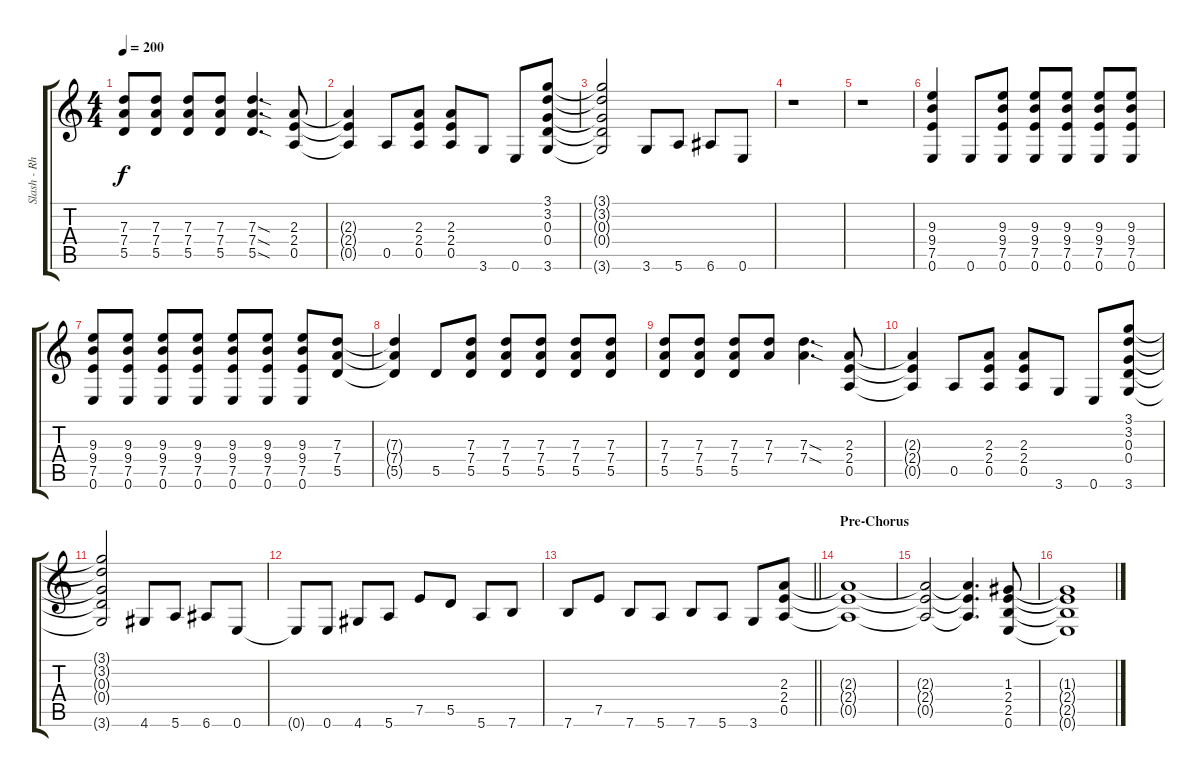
\track ("Slash - Rhytm" "Slash - Rh") {instrument overdrivenguitar}
\staff {score tabs}
\tuning (E4 B3 G3 D3 A2 E2) {hide}
\ts (4 4)
\tempo 200
\clef g2
\ks c
(7.3 7.4 5.5).8{dy f} (7.3 7.4 5.5).8 (7.3 7.4 5.5).8 (7.3 7.4 5.5).8 (7.3{sod} 7.4{sod} 5.5{sod}).4{d} (2.3 2.4 0.5).8 |
(2.3{t} 2.4{t} 0.5{t}).4 0.5.8 (2.3 2.4 0.5).8 (2.3 2.4 0.5).8 3.6.8 0.6.8 (3.1 3.2 0.3 0.4 3.6).8 |
(3.1{t} 3.2{t} 0.3{t} 0.4{t} 3.6{t}).2 3.6.8 5.6.8 6.6.8 0.6.8 |
r.1 |
r.1 |
(9.3 9.4 7.5 0.6).4 0.6.8 (9.3 9.4 7.5 0.6).8 (9.3 9.4 7.5 0.6).8 (9.3 9.4 7.5 0.6).8 (9.3 9.4 7.5 0.6).8 (9.3 9.4 7.5 0.6).8 |
(9.3 9.4 7.5 0.6).8 (9.3 9.4 7.5 0.6).8 (9.3 9.4 7.5 0.6).8 (9.3 9.4 7.5 0.6).8 (9.3 9.4 7.5 0.6).8 (9.3 9.4 7.5 0.6).8 (9.3 9.4 7.5 0.6).8 (7.3 7.4 5.5).8 |
(7.3{t} 7.4{t} 5.5{t}).4 5.5.8 (7.3 7.4 5.5).8 (7.3 7.4 5.5).8 (7.3 7.4 5.5).8 (7.3 7.4 5.5).8 (7.3 7.4 5.5).8 |
(7.3 7.4 5.5).8 (7.3 7.4 5.5).8 (7.3 7.4 5.5).8 (7.3 7.4).8 (7.3{sod} 7.4{sod}).4{d} (2.3 2.4 0.5).8 |
(2.3{t} 2.4{t} 0.5{t}).4 0.5.8 (2.3 2.4 0.5).8 (2.3 2.4 0.5).8 3.6.8 0.6.8 (3.1 3.2 0.3 0.4 3.6).8 |
(3.1{t} 3.2{t} 0.3{t} 0.4{t} 3.6{t}).2 4.6.8 5.6.8 6.6.8 0.6.8 |
0.6{t}.8 0.6.8 4.6.8 5.6.8 7.5.8 5.5.8 5.6.8 7.6.8 |
\barLineRight lightlight
7.6.8 7.5.8 7.6.8 5.6.8 7.6.8 5.6.8 3.6.8 (2.3 2.4 0.5).8 |
\section ("" "Pre-Chorus")
(2.3{t} 2.4{t} 0.5{t}).1 |
(2.3{t} 2.4{t} 0.5{t}).2 (2.3{t} 2.4{t} 0.5{t}).4{d} (1.3 2.4 2.5 0.6).8 |
(1.3{t} 2.4{t} 2.5{t} 0.6{t}).1
